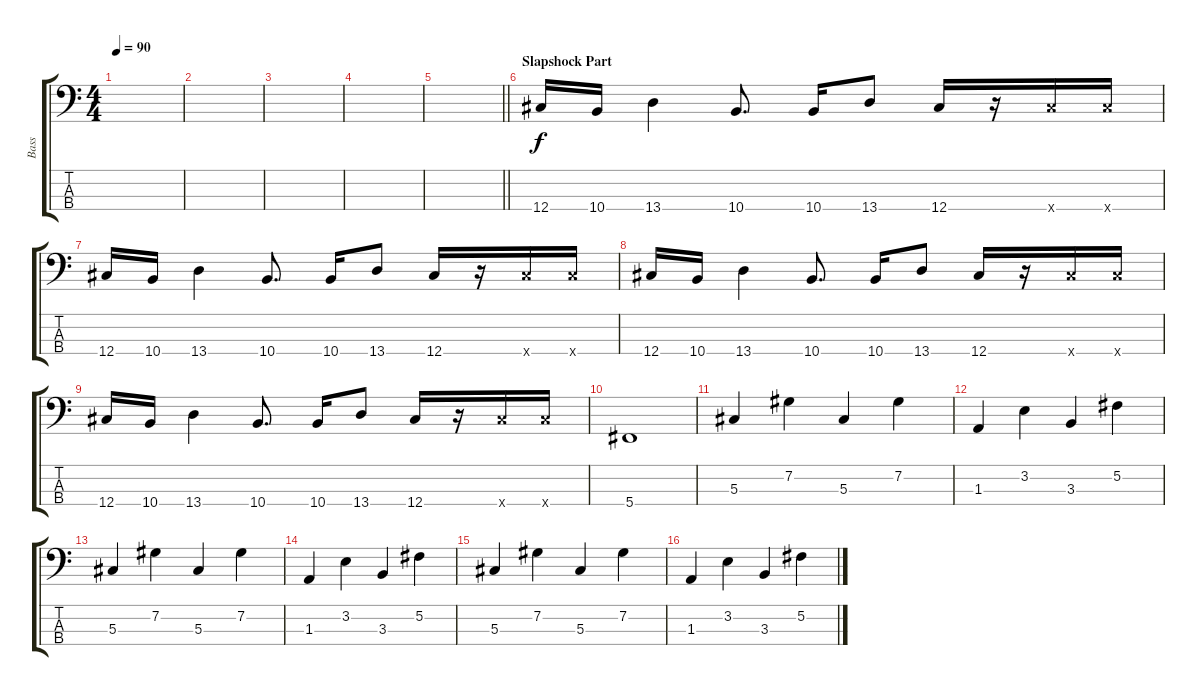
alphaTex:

\track ("Bass" "Bass") {instrument electricbassfinger}
\staff {score tabs}
\tuning (Gb2 Db2 Ab1 Db1) {hide}
\ts (4 4)
\tempo 90
\clef f4
\ks c
|
|
|
|
\barLineRight lightlight
|
\section ("" "Slapshock Part")
12.4.16 10.4.16 13.4.4 10.4.8{d} 10.4.16 13.4.8 12.4.16 r.16 12.4{x}.16 12.4{x}.16 |
12.4.16 10.4.16 13.4.4 10.4.8{d} 10.4.16 13.4.8 12.4.16 r.16 12.4{x}.16 12.4{x}.16 |
12.4.16 10.4.16 13.4.4 10.4.8{d} 10.4.16 13.4.8 12.4.16 r.16 12.4{x}.16 12.4{x}.16 |
12.4.16 10.4.16 13.4.4 10.4.8{d} 10.4.16 13.4.8 12.4.16 r.16 12.4{x}.16 12.4{x}.16 |
5.4.1 |
5.3.4 7.2.4 5.3.4 7.2.4 |
1.3.4 3.2.4 3.3.4 5.2.4 |
5.3.4 7.2.4 5.3.4 7.2.4 |
1.3.4 3.2.4 3.3.4 5.2.4 |
5.3.4 7.2.4 5.3.4 7.2.4 |
1.3.4 3.2.4 3.3.4 5.2.4
